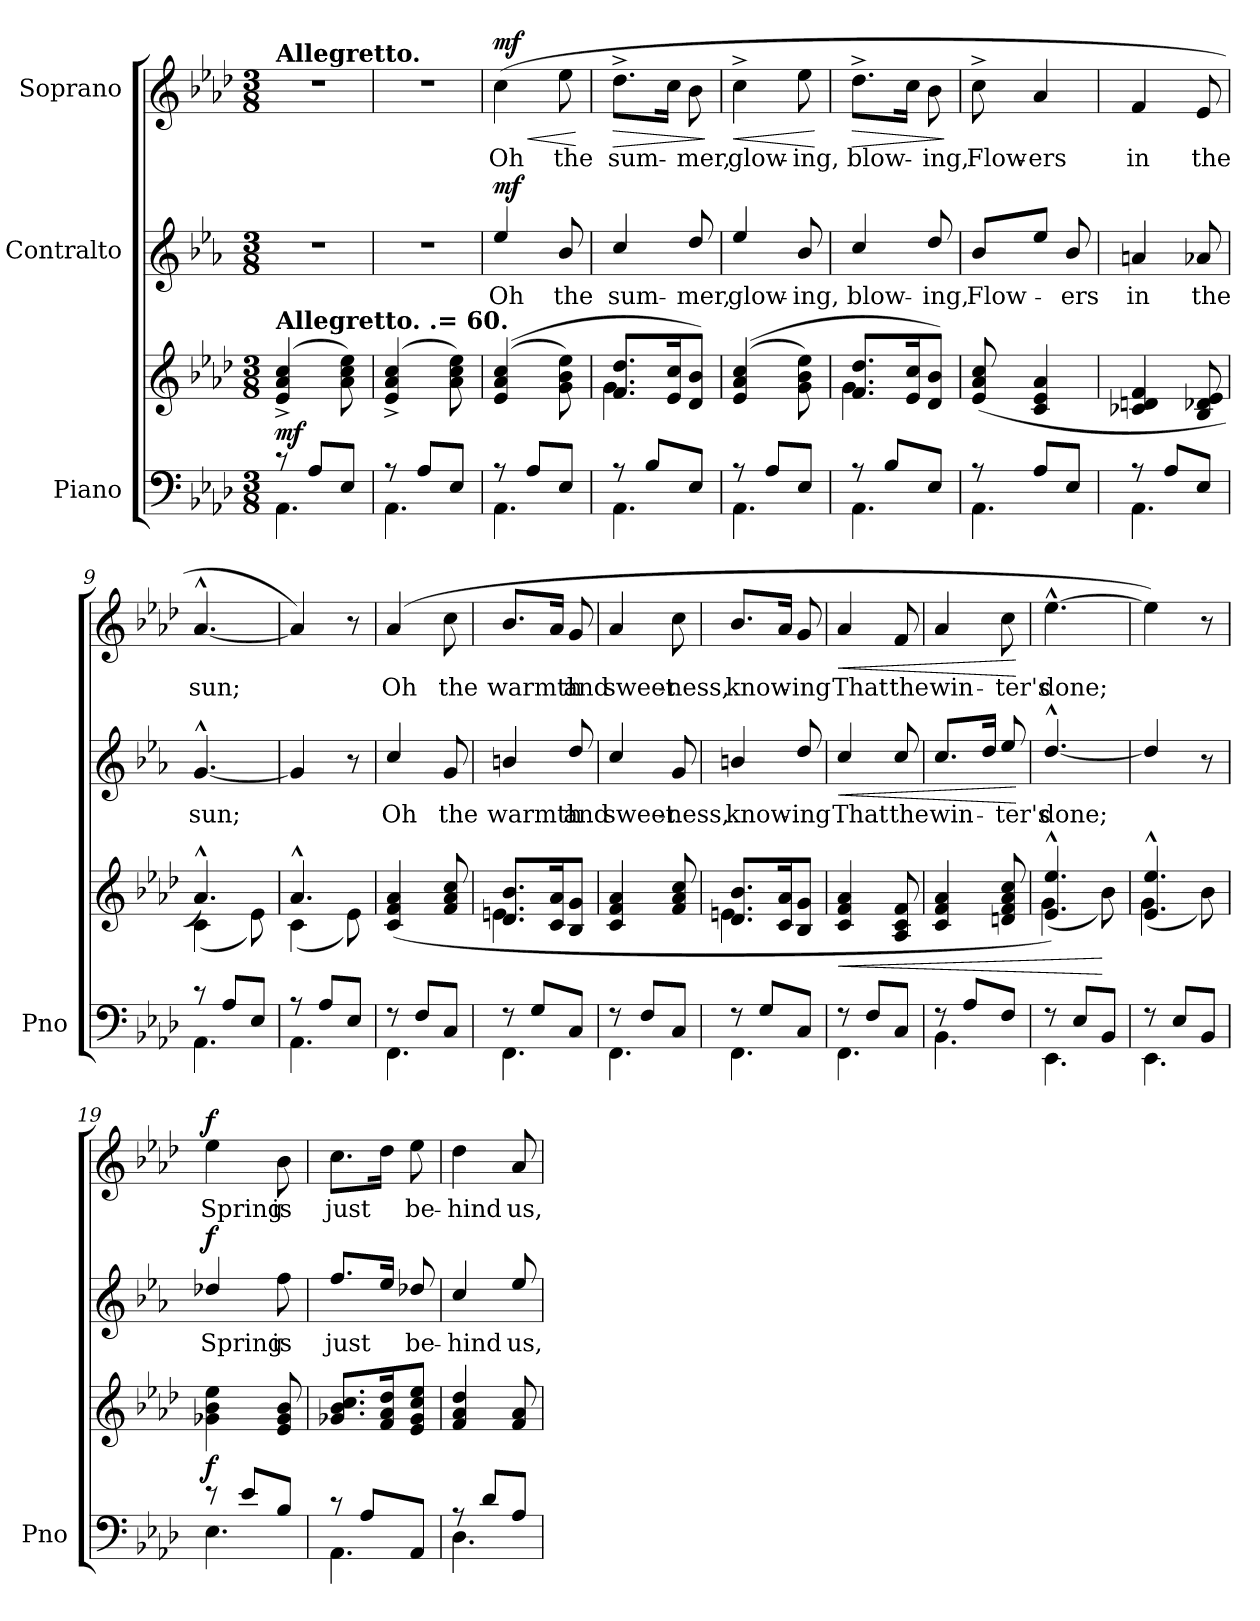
**kern	**kern	**dynam	**kern	**text	**dynam	**kern	**text	**dynam
*part3	*part3	*part3	*part2	*part2	*part2	*part1	*part1	*part1
*staff4	*staff3	*staff3/4	*staff2	*staff2	*staff2	*staff1	*staff1	*staff1
*I"Piano	*	*	*I"Contralto	*	*	*I"Soprano	*	*
*I'Pno	*	*	*	*	*	*	*	*
*clefF4	*clefG2	*	*clefG2	*	*	*clefG2	*	*
*	*	*	*ITrd4c7	*	*	*	*	*
*k[b-e-a-d-]	*k[b-e-a-d-]	*	*k[b-e-a-d-]	*	*	*k[b-e-a-d-]	*	*
*M3/8	*M3/8	*	*M3/8	*	*	*M3/8	*	*
*MM90	*MM90	*	*MM90	*	*	*MM90	*	*
=1	=1	=1	=1	=1	=1	=1	=1	=1
*^	*	*	*	*	*	*	*	*
!	!	!	!	!	!	!	!LO:TX:a:B:t=Allegretto.	!	!
!	!	!LO:TX:a:B:t=Allegretto.    .= 60.	!	!	!	!	!	!	!
!	!	!	!LO:DY:b	!	!	!	!	!	!
8r	4.AA-\	(4e-/^ 4a-/^ 4cc/^	mf	4.r	.	.	4.r	.	.
8A-/L	.	.	.	.	.	.	.	.	.
8E-/J	.	8a-\ 8cc\ 8ee-\)	.	.	.	.	.	.	.
=2	=2	=2	=2	=2	=2	=2	=2	=2	=2
8r	4.AA-\	(4e-/^ 4a-/^ 4cc/^	.	4.r	.	.	4.r	.	.
8A-/L	.	.	.	.	.	.	.	.	.
8E-/J	.	8a-\ 8cc\ 8ee-\)	.	.	.	.	.	.	.
=3	=3	=3	=3	=3	=3	=3	=3	=3	=3
!	!	!	!	!	!	!LO:DY:a	!	!	!LO:HP:b
!	!	!	!	!	!	!	!	!	!LO:DY:n=1:a
8r	4.AA-\	((4e-/ 4a-/ 4cc/	.	4a-/	Oh	mf	(4cc\	Oh	< mf
8A-/L	.	.	.	.	.	.	.	.	.
8E-/J	.	8g\ 8b-\ 8ee-\)	.	8e-/	the	.	8ee-\	the	.
*v	*v	*	*	*	*	*	*	*	*
.	.	.	.	.	.	.	.	[
=4	=4	=4	=4	=4	=4	=4	=4	=4
*^	*^	*	*	*	*	*	*	*
!	!	!	!	!	!	!	!	!	!	!LO:HP:b
8r	4.AA-\	8.f/ 8.dd-/L	4.g\	.	4f/	sum-	.	8.dd-^\L	sum-	>
8B-/L	.	.	.	.	.	.	.	.	.	.
.	.	16e-/ 16cc/K	.	.	.	.	.	16cc\Jk	.	.
8E-/J	.	8d-/ 8b-/J)	.	.	8g/	-mer,	.	8b-\	-mer,	.
*v	*v	*	*	*	*	*	*	*	*	*
*	*v	*v	*	*	*	*	*	*	*
.	.	.	.	.	.	.	.	]
=5	=5	=5	=5	=5	=5	=5	=5	=5
*^	*	*	*	*	*	*	*	*
!	!	!	!	!	!	!	!	!	!LO:HP:b
8r	4.AA-\	((4e-/ 4a-/ 4cc/	.	4a-/	glow-	.	4cc^\	glow-	<
8A-/L	.	.	.	.	.	.	.	.	.
8E-/J	.	8g\ 8b-\ 8ee-\)	.	8e-/	-ing,	.	8ee-\	-ing,	.
*v	*v	*	*	*	*	*	*	*	*
.	.	.	.	.	.	.	.	[
=6	=6	=6	=6	=6	=6	=6	=6	=6
*^	*^	*	*	*	*	*	*	*
!	!	!	!	!	!	!	!	!	!	!LO:HP:b
8r	4.AA-\	8.f/ 8.dd-/L	4.g\	.	4f/	blow-	.	8.dd-^\L	blow-	>
8B-/L	.	.	.	.	.	.	.	.	.	.
.	.	16e-/ 16cc/K	.	.	.	.	.	16cc\Jk	.	.
8E-/J	.	8d-/ 8b-/J)	.	.	8g/	-ing,	.	8b-\	-ing,	.
*v	*v	*	*	*	*	*	*	*	*	*
*	*v	*v	*	*	*	*	*	*	*
.	.	.	.	.	.	.	.	]
=7	=7	=7	=7	=7	=7	=7	=7	=7
*^	*	*	*	*	*	*	*	*
8r	4.AA-\	(>8e-/ 8a-/ 8cc/	.	8e-/L	Flow-	.	8cc^\	Flow-	.
8A-/L	.	4c/ 4e-/ 4a-/	.	8a-/J	.	.	4a-/	-ers	.
8E-/J	.	.	.	8e-/	-ers	.	.	.	.
=8	=8	=8	=8	=8	=8	=8	=8	=8	=8
8r	4.AA-\	4c-X/ 4dn/ 4f/	.	4dn/	in	.	4f/	in	.
8A-/L	.	.	.	.	.	.	.	.	.
8E-/J	.	8B-/ 8d-X/ 8e-/	.	8d-X/	the	.	8e-/	the	.
=9	=9	=9	=9	=9	=9	=9	=9	=9	=9
*	*	*^	*	*	*	*	*	*	*
8r	4.AA-\	4.a-^^/)	(4c\	.	[4.c^^/	sun;	.	[4.a-^^/	sun;	.
8A-/L	.	.	.	.	.	.	.	.	.	.
8E-/J	.	.	8e-\)	.	.	.	.	.	.	.
=10	=10	=10	=10	=10	=10	=10	=10	=10	=10	=10
8r	4.AA-\	4.a-^^/	(4c\	.	4c/]	.	.	4a-/])	.	.
8A-/L	.	.	.	.	.	.	.	.	.	.
8E-/J	.	.	8e-\)	.	8r	.	.	8r	.	.
*	*	*v	*v	*	*	*	*	*	*	*
=11	=11	=11	=11	=11	=11	=11	=11	=11	=11
8r	4.FF\	(4c/ 4f/ 4a-/	.	4f/	Oh	.	(4a-/	Oh	.
8F/L	.	.	.	.	.	.	.	.	.
8C/J	.	8f/ 8a-/ 8cc/	.	8c/	the	.	8cc\	the	.
=12	=12	=12	=12	=12	=12	=12	=12	=12	=12
*	*	*^	*	*	*	*	*	*	*
8r	4.FF\	8.d-/ 8.b-/L	4.en\	.	4en/	warmth	.	8.b-/L	warmth	.
8G/L	.	.	.	.	.	.	.	.	.	.
.	.	16c/ 16a-/K	.	.	.	.	.	16a-/Jk	.	.
8C/J	.	8B-/ 8g/J	.	.	8g/	and	.	8g/	and	.
*	*	*v	*v	*	*	*	*	*	*	*
=13	=13	=13	=13	=13	=13	=13	=13	=13	=13
8r	4.FF\	4c/ 4f/ 4a-/	.	4f/	sweet-	.	4a-/	sweet-	.
8F/L	.	.	.	.	.	.	.	.	.
8C/J	.	8f/ 8a-/ 8cc/	.	8c/	-ness,	.	8cc\	-ness,	.
=14	=14	=14	=14	=14	=14	=14	=14	=14	=14
*	*	*^	*	*	*	*	*	*	*
8r	4.FF\	8.d-/ 8.b-/L	4.en\	.	4en/	know-	.	8.b-/L	know-	.
8G/L	.	.	.	.	.	.	.	.	.	.
.	.	16c/ 16a-/K	.	.	.	.	.	16a-/Jk	.	.
8C/J	.	8B-/ 8g/J	.	.	8g/	-ing	.	8g/	-ing	.
*	*	*v	*v	*	*	*	*	*	*	*
=15	=15	=15	=15	=15	=15	=15	=15	=15	=15
!	!	!	!LO:HP:b	!	!	!LO:HP:b	!	!	!LO:HP:b
8r	4.FF\	4c/ 4f/ 4a-/	<	4f/	That	<	4a-/	That	<
8F/L	.	.	.	.	.	.	.	.	.
8C/J	.	8A-/ 8c/ 8f/	.	8f/	the	.	8f/	the	.
=16	=16	=16	=16	=16	=16	=16	=16	=16	=16
8r	4.BB-\	4c/ 4f/ 4a-/	.	8.f/L	win-	.	4a-/	win-	.
8A-/L	.	.	.	.	.	.	.	.	.
.	.	.	.	16g/Jk	.	.	.	.	.
8F/J	.	8dn/ 8f/ 8a-/ 8cc/	.	8a-/	-ter's	.	8cc\	-ter's	.
*v	*v	*	*	*	*	*	*	*	*
.	.	.	.	.	[	.	.	[
=17	=17	=17	=17	=17	=17	=17	=17	=17
*^	*^	*	*	*	*	*	*	*
8r	4.EE-\	4.e-/^^ 4.ee-/^^)	(4g\	.	[4.g^^/	done;	.	[4.ee-^^\	done;	.
8E-/L	.	.	.	.	.	.	.	.	.	.
8BB-/J	.	.	8b-\)	[	.	.	.	.	.	.
=18	=18	=18	=18	=18	=18	=18	=18	=18	=18	=18
8r	4.EE-\	4.e-/^^ 4.ee-/^^	(4g\	.	4g/]	.	.	4ee-\])	.	.
8E-/L	.	.	.	.	.	.	.	.	.	.
8BB-/J	.	.	8b-\)	.	8r	.	.	8r	.	.
=19	=19	=19	=19	=19	=19	=19	=19	=19	=19	=19
!	!	!	!	!LO:DY:b	!	!	!LO:DY:a	!	!	!LO:DY:a
*	*	*v	*v	*	*	*	*	*	*	*
8r	4.E-\	4g-X\ 4b-\ 4ee-\	f	4g-X/	Spring	f	4ee-\	Spring	f
8e-/L	.	.	.	.	.	.	.	.	.
8B-/J	.	8e-/ 8g-/ 8b-/	.	8b-\	is	.	8b-\	is	.
=20	=20	=20	=20	=20	=20	=20	=20	=20	=20
8r	4.AA-\	8.g-X/ 8.b-/ 8.cc/L	.	8.b-/L	just	.	8.cc\L	just	.
8A-/L	.	.	.	.	.	.	.	.	.
.	.	16f/ 16a-/ 16dd-/K	.	16a-/Jk	.	.	16dd-\Jk	.	.
8AA-/J	.	8e-/ 8g-/ 8cc/ 8ee-/J	.	8g-X/	be-	.	8ee-\	be-	.
=21	=21	=21	=21	=21	=21	=21	=21	=21	=21
8r	4.D-\	4f/ 4a-/ 4dd-/	.	4f/	-hind	.	4dd-\	-hind	.
8d-/L	.	.	.	.	.	.	.	.	.
8A-/J	.	8f/ 8a-/	.	8a-/	us,	.	8a-/	us,	.
*v	*v	*	*	*	*	*	*	*	*
=	=	=	=	=	=	=	=	=
*-	*-	*-	*-	*-	*-	*-	*-	*-
